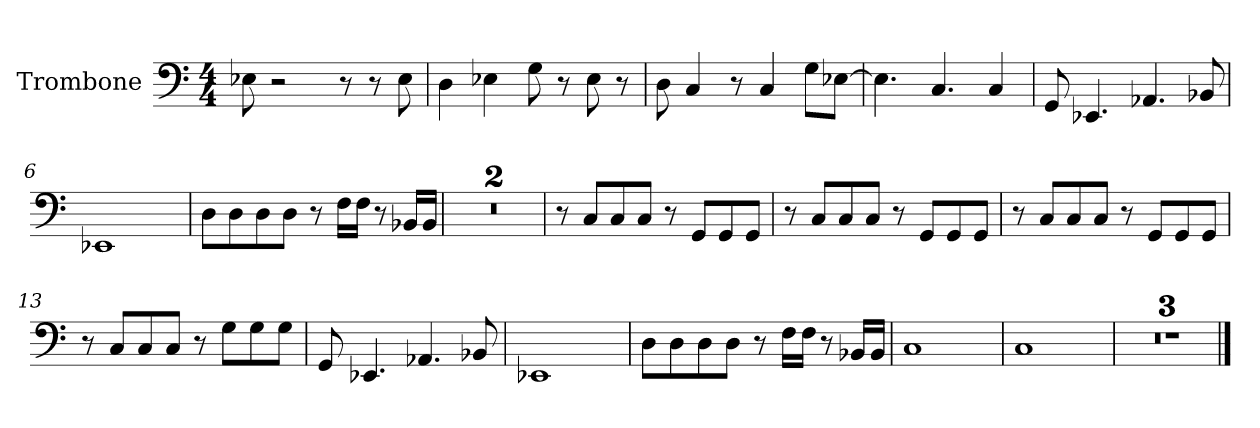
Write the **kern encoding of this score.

**kern
*part1
*staff1
*I"Trombone
*I'Trb.
*clefF4
*k[]
*C:
*M4/4
=1
8E-X\
2r
8r
8r
8E-\
=2
4D\
4E-X\
8G\
8r
8E-\
8r
=3
8D\
4C/
8r
4C/
8G\L
[8E-X\J
=4
4.E-\]
4.C/
4C/
=5
8GG/
4.EE-X/
4.AA-X/
8BB-X/
=6
1EE-X
!!LO:LB:g=z
=7
8D\L
8D\
8D\
8D\J
8r
16F\LL
16F\JJ
8r
16BB-X/LL
16BB-/JJ
=8
1r
=9
1r
=10
8r
8C/L
8C/
8C/J
8r
8GG/L
8GG/
8GG/J
=11
8r
8C/L
8C/
8C/J
8r
8GG/L
8GG/
8GG/J
=12
8r
8C/L
8C/
8C/J
8r
8GG/L
8GG/
8GG/J
!!LO:LB:g=z
=13
8r
8C/L
8C/
8C/J
8r
8G\L
8G\
8G\J
=14
8GG/
4.EE-X/
4.AA-X/
8BB-X/
=15
1EE-X
=16
8D\L
8D\
8D\
8D\J
8r
16F\LL
16F\JJ
8r
16BB-X/LL
16BB-/JJ
=17
1C
=18
1C
=19
1r
=20
1r
=21
1r
==
*-
